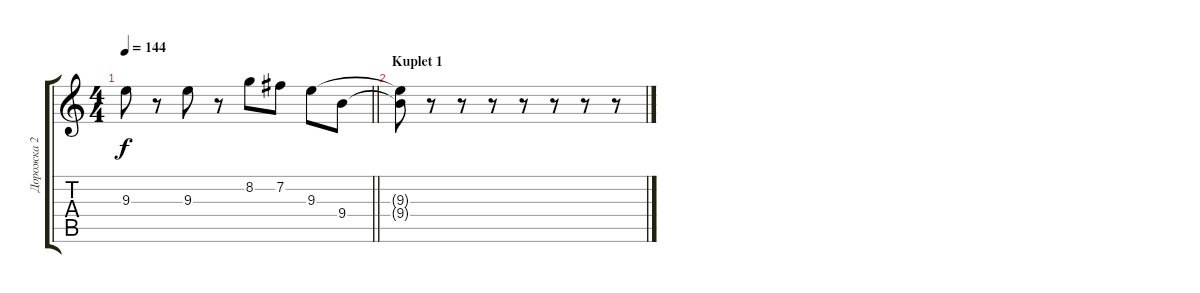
\track ("Дорожка 2" "Дорожка 2") {instrument acousticguitarsteel}
\staff {score tabs}
\tuning (E4 B3 G3 D3 A2 E2) {hide}
\ts (4 4)
\tempo 144
\clef g2
\barLineRight lightlight
\ks c
9.3.8{dy f} r.8 9.3.8 r.8 8.2.8 7.2.8 9.3.8 9.4.8 |
\section ("" "Kuplet 1")
(9.3{t} 9.4{t}).8 r.8 r.8 r.8 r.8 r.8 r.8 r.8
